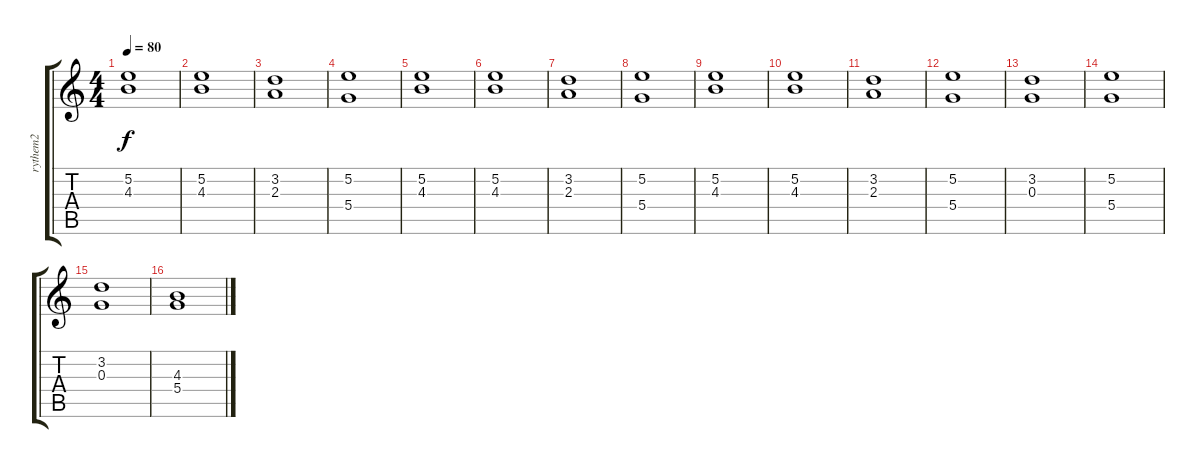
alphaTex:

\track ("rythem2" "rythem2") {instrument distortionguitar}
\staff {score tabs}
\tuning (E4 B3 G3 D3 A2 E2) {hide}
\ts (4 4)
\tempo 80
\clef g2
\ks c
(5.2 4.3).1{dy f} |
(5.2 4.3).1 |
(3.2 2.3).1 |
(5.2 5.4).1 |
(5.2 4.3).1 |
(5.2 4.3).1 |
(3.2 2.3).1 |
(5.2 5.4).1 |
(5.2 4.3).1 |
(5.2 4.3).1 |
(3.2 2.3).1 |
(5.2 5.4).1 |
(3.2 0.3).1 |
(5.2 5.4).1 |
(3.2 0.3).1 |
(4.3 5.4).1
